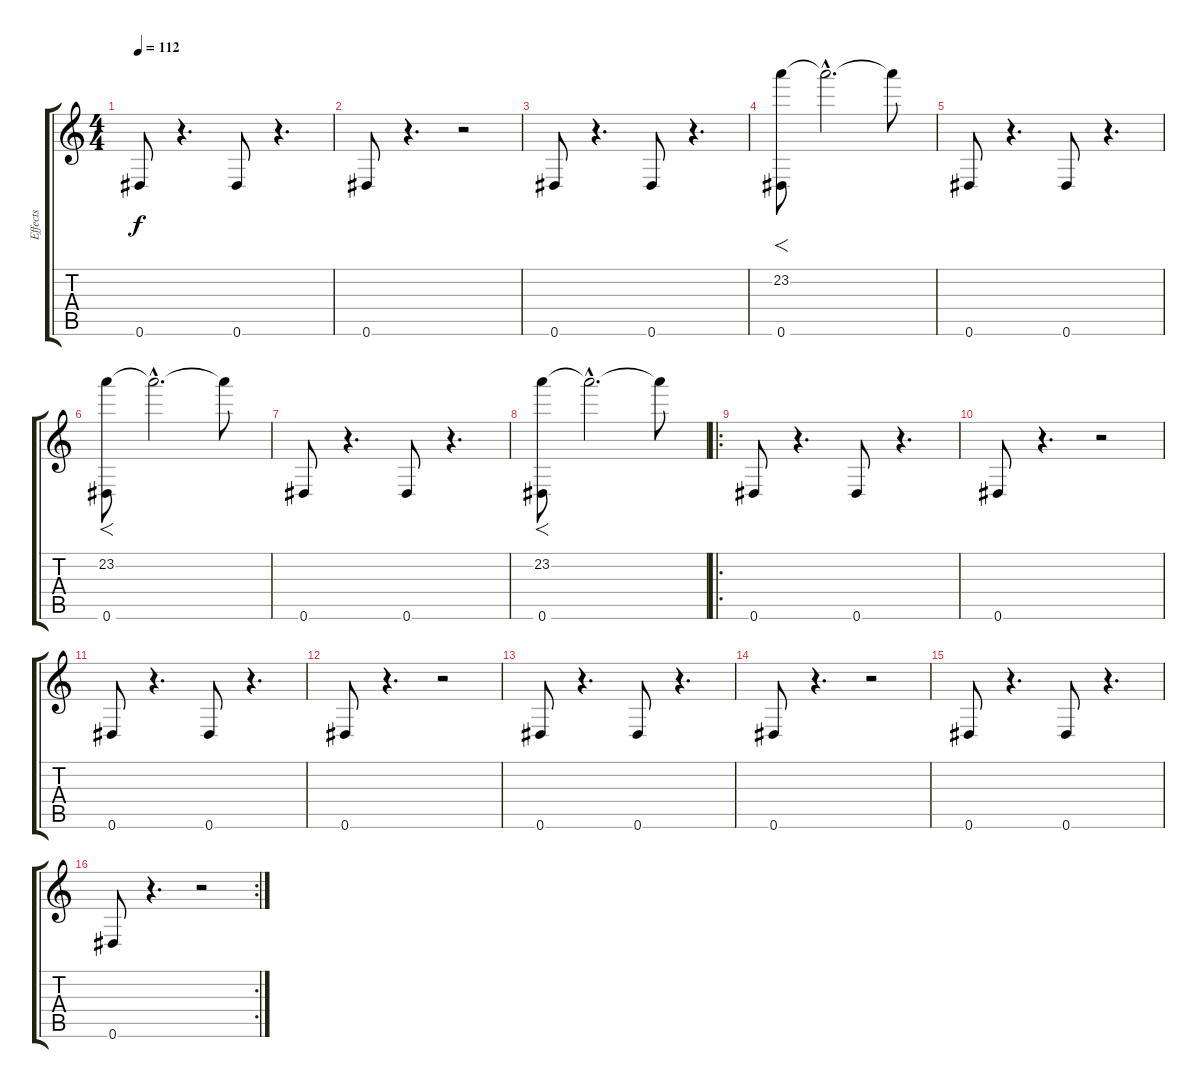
\track ("Effects" "Effects") {instrument distortionguitar}
\staff {score tabs}
\tuning (Eb4 Bb3 Gb3 Db3 Ab2 Eb2) {hide}
\ts (4 4)
\tempo 112
\clef g2
\ks c
0.6.8{dy f instrument distortionguitar} r.4{d} 0.6.8 r.4{d} |
0.6.8 r.4{d} r.2 |
0.6.8 r.4{d} 0.6.8 r.4{d} |
(23.2 0.6).8{f} 23.2{hac t}.2{d} 23.2{t}.8 |
0.6.8 r.4{d} 0.6.8 r.4{d} |
(23.2 0.6).8{f} 23.2{hac t}.2{d} 23.2{t}.8 |
0.6.8 r.4{d} 0.6.8 r.4{d} |
(23.2 0.6).8{f} 23.2{hac t}.2{d} 23.2{t}.8 |
\ro
0.6.8 r.4{d} 0.6.8 r.4{d} |
0.6.8 r.4{d} r.2 |
0.6.8 r.4{d} 0.6.8 r.4{d} |
0.6.8 r.4{d} r.2 |
0.6.8 r.4{d} 0.6.8 r.4{d} |
0.6.8 r.4{d} r.2 |
0.6.8 r.4{d} 0.6.8 r.4{d} |
\rc 2
0.6.8 r.4{d} r.2
